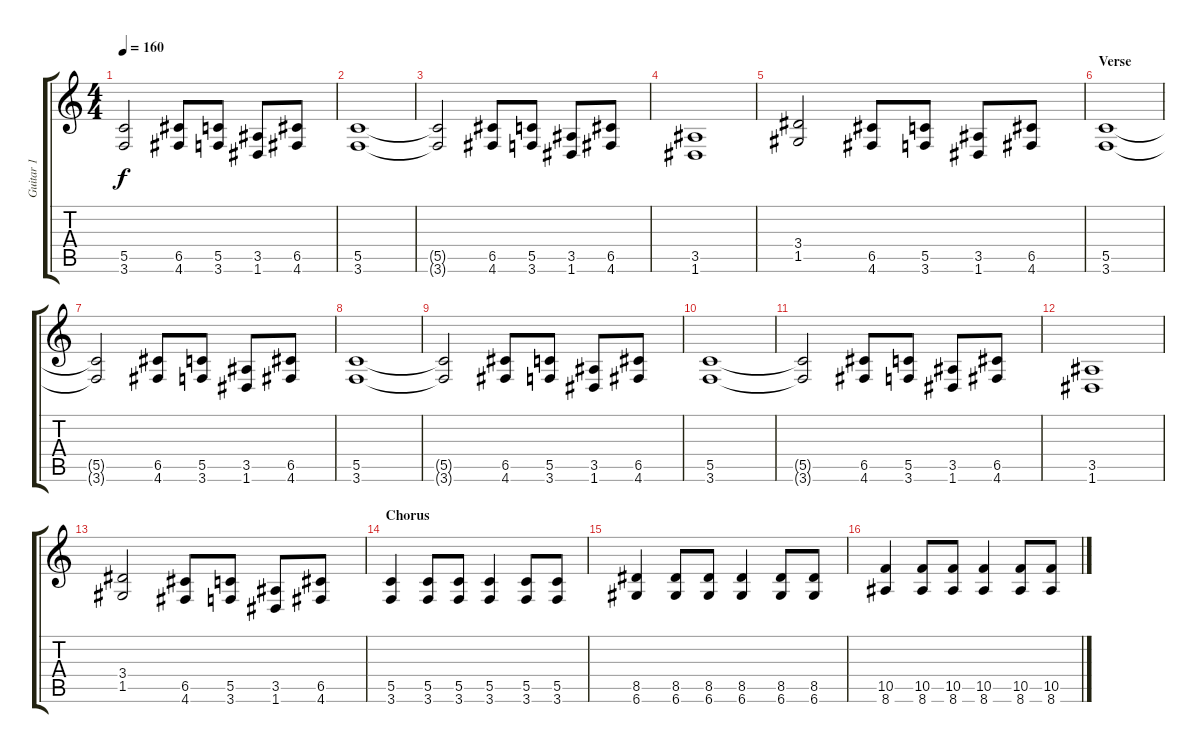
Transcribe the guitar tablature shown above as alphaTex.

\track ("Guitar 1" "Guitar 1") {instrument distortionguitar}
\staff {score tabs}
\tuning (D4 Ab3 F3 C3 G2 D2) {hide}
\ts (4 4)
\tempo 160
\clef g2
\ks c
(5.5{t} 3.6{t}).2{dy f} (6.5 4.6).8 (5.5 3.6).8 (3.5 1.6).8 (6.5 4.6).8 |
(5.5 3.6).1 |
(5.5{t} 3.6{t}).2 (6.5 4.6).8 (5.5 3.6).8 (3.5 1.6).8 (6.5 4.6).8 |
(3.5 1.6).1 |
(3.4 1.5).2 (6.5 4.6).8 (5.5 3.6).8 (3.5 1.6).8 (6.5 4.6).8 |
\section ("" "Verse")
(5.5 3.6).1 |
(5.5{t} 3.6{t}).2 (6.5 4.6).8 (5.5 3.6).8 (3.5 1.6).8 (6.5 4.6).8 |
(5.5 3.6).1 |
(5.5{t} 3.6{t}).2 (6.5 4.6).8 (5.5 3.6).8 (3.5 1.6).8 (6.5 4.6).8 |
(5.5 3.6).1 |
(5.5{t} 3.6{t}).2 (6.5 4.6).8 (5.5 3.6).8 (3.5 1.6).8 (6.5 4.6).8 |
(3.5 1.6).1 |
(3.4 1.5).2 (6.5 4.6).8 (5.5 3.6).8 (3.5 1.6).8 (6.5 4.6).8 |
\section ("" "Chorus")
(5.5 3.6).4 (5.5 3.6).8 (5.5 3.6).8 (5.5 3.6).4 (5.5 3.6).8 (5.5 3.6).8 |
(8.5 6.6).4 (8.5 6.6).8 (8.5 6.6).8 (8.5 6.6).4 (8.5 6.6).8 (8.5 6.6).8 |
(10.5 8.6).4 (10.5 8.6).8 (10.5 8.6).8 (10.5 8.6).4 (10.5 8.6).8 (10.5 8.6).8
